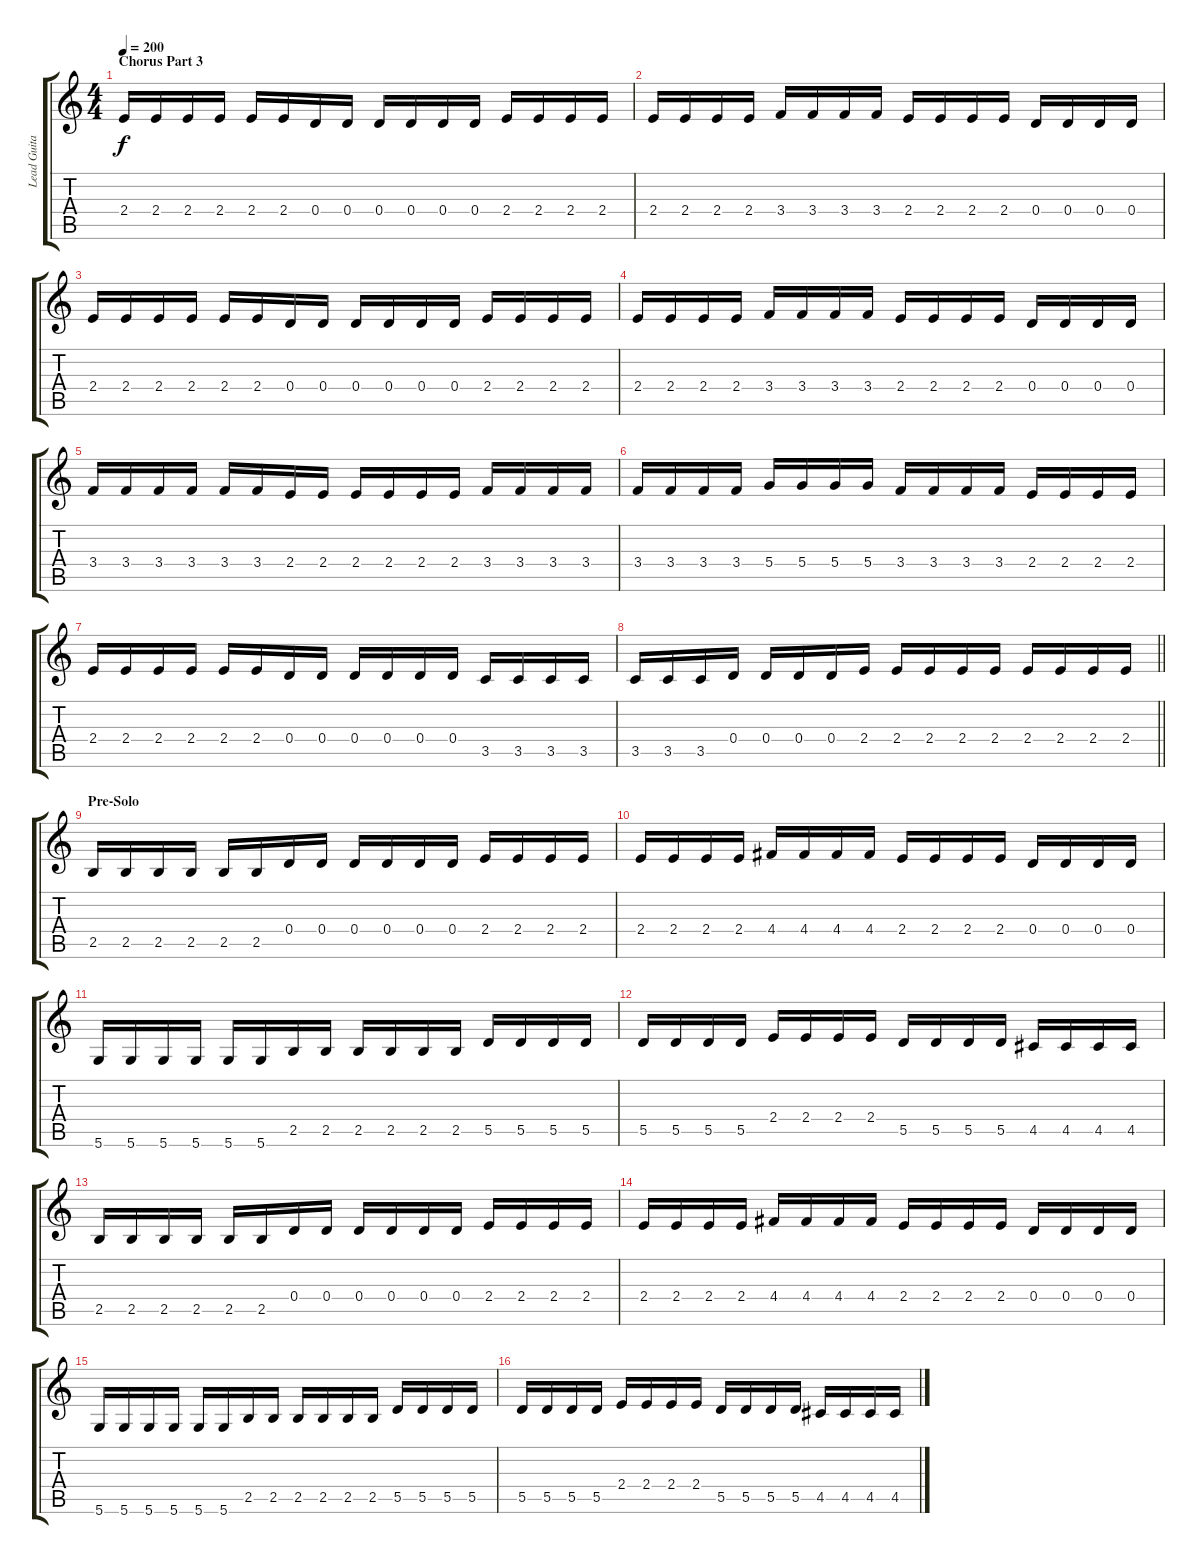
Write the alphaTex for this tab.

\track ("Lead Guitar" "Lead Guita") {instrument distortionguitar}
\staff {score tabs}
\tuning (E4 B3 G3 D3 A2 D2) {hide}
\ts (4 4)
\section ("" "Chorus Part 3")
\tempo 200
\clef g2
\ks c
2.4.16{dy f} 2.4.16 2.4.16 2.4.16 2.4.16 2.4.16 0.4.16 0.4.16 0.4.16 0.4.16 0.4.16 0.4.16 2.4.16 2.4.16 2.4.16 2.4.16 |
2.4.16 2.4.16 2.4.16 2.4.16 3.4.16 3.4.16 3.4.16 3.4.16 2.4.16 2.4.16 2.4.16 2.4.16 0.4.16 0.4.16 0.4.16 0.4.16 |
2.4.16 2.4.16 2.4.16 2.4.16 2.4.16 2.4.16 0.4.16 0.4.16 0.4.16 0.4.16 0.4.16 0.4.16 2.4.16 2.4.16 2.4.16 2.4.16 |
2.4.16 2.4.16 2.4.16 2.4.16 3.4.16 3.4.16 3.4.16 3.4.16 2.4.16 2.4.16 2.4.16 2.4.16 0.4.16 0.4.16 0.4.16 0.4.16 |
3.4.16 3.4.16 3.4.16 3.4.16 3.4.16 3.4.16 2.4.16 2.4.16 2.4.16 2.4.16 2.4.16 2.4.16 3.4.16 3.4.16 3.4.16 3.4.16 |
3.4.16 3.4.16 3.4.16 3.4.16 5.4.16 5.4.16 5.4.16 5.4.16 3.4.16 3.4.16 3.4.16 3.4.16 2.4.16 2.4.16 2.4.16 2.4.16 |
2.4.16 2.4.16 2.4.16 2.4.16 2.4.16 2.4.16 0.4.16 0.4.16 0.4.16 0.4.16 0.4.16 0.4.16 3.5.16 3.5.16 3.5.16 3.5.16 |
\barLineRight lightlight
3.5.16 3.5.16 3.5.16 0.4.16 0.4.16 0.4.16 0.4.16 2.4.16 2.4.16 2.4.16 2.4.16 2.4.16 2.4.16 2.4.16 2.4.16 2.4.16 |
\section ("" "Pre-Solo")
2.5.16 2.5.16 2.5.16 2.5.16 2.5.16 2.5.16 0.4.16 0.4.16 0.4.16 0.4.16 0.4.16 0.4.16 2.4.16 2.4.16 2.4.16 2.4.16 |
2.4.16 2.4.16 2.4.16 2.4.16 4.4.16 4.4.16 4.4.16 4.4.16 2.4.16 2.4.16 2.4.16 2.4.16 0.4.16 0.4.16 0.4.16 0.4.16 |
5.6.16 5.6.16 5.6.16 5.6.16 5.6.16 5.6.16 2.5.16 2.5.16 2.5.16 2.5.16 2.5.16 2.5.16 5.5.16 5.5.16 5.5.16 5.5.16 |
5.5.16 5.5.16 5.5.16 5.5.16 2.4.16 2.4.16 2.4.16 2.4.16 5.5.16 5.5.16 5.5.16 5.5.16 4.5.16 4.5.16 4.5.16 4.5.16 |
2.5.16 2.5.16 2.5.16 2.5.16 2.5.16 2.5.16 0.4.16 0.4.16 0.4.16 0.4.16 0.4.16 0.4.16 2.4.16 2.4.16 2.4.16 2.4.16 |
2.4.16 2.4.16 2.4.16 2.4.16 4.4.16 4.4.16 4.4.16 4.4.16 2.4.16 2.4.16 2.4.16 2.4.16 0.4.16 0.4.16 0.4.16 0.4.16 |
5.6.16 5.6.16 5.6.16 5.6.16 5.6.16 5.6.16 2.5.16 2.5.16 2.5.16 2.5.16 2.5.16 2.5.16 5.5.16 5.5.16 5.5.16 5.5.16 |
5.5.16 5.5.16 5.5.16 5.5.16 2.4.16 2.4.16 2.4.16 2.4.16 5.5.16 5.5.16 5.5.16 5.5.16 4.5.16 4.5.16 4.5.16 4.5.16
